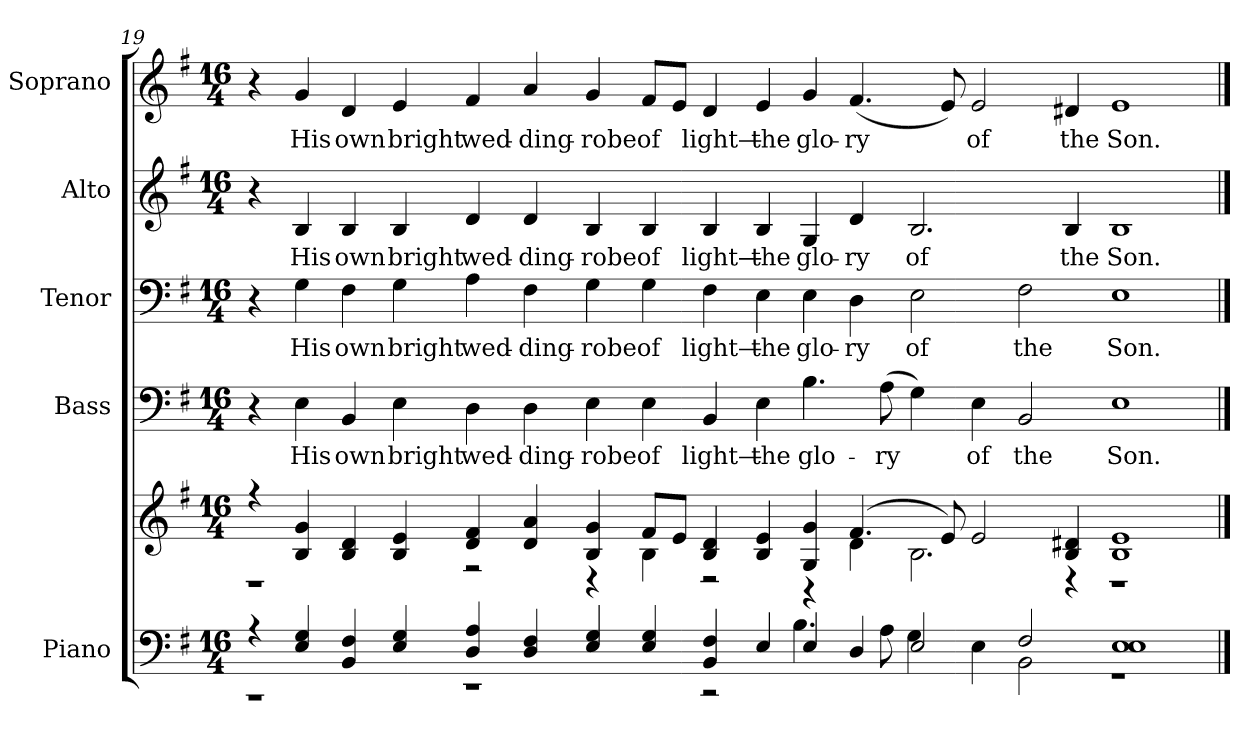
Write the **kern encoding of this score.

**kern	**kern	**kern	**text	**kern	**text	**kern	**text	**kern	**text
*part5	*part5	*part4	*part4	*part3	*part3	*part2	*part2	*part1	*part1
*staff6	*staff5	*staff4	*staff4	*staff3	*staff3	*staff2	*staff2	*staff1	*staff1
*I"Piano	*	*I"Bass	*	*I"Tenor	*	*I"Alto	*	*I"Soprano	*
*I'Pno.	*	*I'B.	*	*I'T.	*	*I'A.	*	*I'S.	*
!!LO:PB:g=z
*clefF4	*clefG2	*clefF4	*	*clefF4	*	*clefG2	*	*clefG2	*
*k[f#]	*k[f#]	*k[f#]	*	*k[f#]	*	*k[f#]	*	*k[f#]	*
*G:	*G:	*G:	*	*G:	*	*G:	*	*G:	*
*M16/4	*M16/4	*M16/4	*	*M16/4	*	*M16/4	*	*M16/4	*
=19	=19	=19	=19	=19	=19	=19	=19	=19	=19
*^	*^	*	*	*	*	*	*	*	*
4r	1r	4r	1r	4r	.	4r	.	4r	.	4r	.
!	!	!	!	!	!LO:LY:b:color=#000000	!	!	!	!	!	!
!	!	!	!	!	!	!	!LO:LY:b:color=#000000	!	!	!	!
!	!	!	!	!	!	!	!	!	!LO:LY:b:color=#000000	!	!
!	!	!	!	!	!	!	!	!	!	!	!LO:LY:b:color=#000000
4Ei/ 4Gi	.	4Bi/ 4gi	.	4Ei\	His	4Gi\	His	4Bi/	His	4gi/	His
!	!	!	!	!	!LO:LY:b:color=#000000	!	!	!	!	!	!
!	!	!	!	!	!	!	!LO:LY:b:color=#000000	!	!	!	!
!	!	!	!	!	!	!	!	!	!LO:LY:b:color=#000000	!	!
!	!	!	!	!	!	!	!	!	!	!	!LO:LY:b:color=#000000
4BBi/ 4F#i	.	4Bi/ 4di	.	4BBi/	own	4F#i\	own	4Bi/	own	4di/	own
!	!	!	!	!	!LO:LY:b:color=#000000	!	!	!	!	!	!
!	!	!	!	!	!	!	!LO:LY:b:color=#000000	!	!	!	!
!	!	!	!	!	!	!	!	!	!LO:LY:b:color=#000000	!	!
!	!	!	!	!	!	!	!	!	!	!	!LO:LY:b:color=#000000
4Ei/ 4Gi	.	4Bi/ 4ei	.	4Ei\	bright	4Gi\	bright	4Bi/	bright	4ei/	bright
!	!	!	!	!	!LO:LY:b:color=#000000	!	!	!	!	!	!
!	!	!	!	!	!	!	!LO:LY:b:color=#000000	!	!	!	!
!	!	!	!	!	!	!	!	!	!LO:LY:b:color=#000000	!	!
!	!	!	!	!	!	!	!	!	!	!	!LO:LY:b:color=#000000
4Di/ 4Ai	1r	4di/ 4f#i	2r	4Di\	wed-	4Ai\	wed-	4di/	wed-	4f#i/	wed-
!	!	!	!	!	!LO:LY:b:color=#000000	!	!	!	!	!	!
!	!	!	!	!	!	!	!LO:LY:b:color=#000000	!	!	!	!
!	!	!	!	!	!	!	!	!	!LO:LY:b:color=#000000	!	!
!	!	!	!	!	!	!	!	!	!	!	!LO:LY:b:color=#000000
4Di/ 4F#i	.	4di/ 4ai	.	4Di\	-ding-	4F#i\	-ding-	4di/	-ding-	4ai/	-ding-
!	!	!	!	!	!LO:LY:b:color=#000000	!	!	!	!	!	!
!	!	!	!	!	!	!	!LO:LY:b:color=#000000	!	!	!	!
!	!	!	!	!	!	!	!	!	!LO:LY:b:color=#000000	!	!
!	!	!	!	!	!	!	!	!	!	!	!LO:LY:b:color=#000000
4Ei/ 4Gi	.	4Bi/ 4gi	4r	4Ei\	-robe	4Gi\	-robe	4Bi/	-robe	4gi/	-robe
!	!	!	!	!	!LO:LY:b:color=#000000	!	!	!	!	!	!
!	!	!	!	!	!	!	!LO:LY:b:color=#000000	!	!	!	!
!	!	!	!	!	!	!	!	!	!LO:LY:b:color=#000000	!	!
!	!	!	!	!	!	!	!	!	!	!	!LO:LY:b:color=#000000
4Ei/ 4Gi	.	8f#i/L	4Bi\	4Ei\	of	4Gi\	of	4Bi/	of	8f#i/L	of
.	.	8ei/J	.	.	.	.	.	.	.	8ei/J	.
!	!	!	!	!	!LO:LY:b:color=#000000	!	!	!	!	!	!
!	!	!	!	!	!	!	!LO:LY:b:color=#000000	!	!	!	!
!	!	!	!	!	!	!	!	!	!LO:LY:b:color=#000000	!	!
!	!	!	!	!	!	!	!	!	!	!	!LO:LY:b:color=#000000
4BBi/ 4F#i	2r	4Bi/ 4di	2r	4BBi/	light—	4F#i\	light—	4Bi/	light—	4di/	light—
!	!	!	!	!	!LO:LY:b:color=#000000	!	!	!	!	!	!
!	!	!	!	!	!	!	!LO:LY:b:color=#000000	!	!	!	!
!	!	!	!	!	!	!	!	!	!LO:LY:b:color=#000000	!	!
!	!	!	!	!	!	!	!	!	!	!	!LO:LY:b:color=#000000
4Ei/	.	4Bi/ 4ei	.	4Ei\	the	4Ei\	the	4Bi/	the	4ei/	the
!	!	!	!	!	!LO:LY:b:color=#000000	!	!	!	!	!	!
!	!	!	!	!	!	!	!LO:LY:b:color=#000000	!	!	!	!
!	!	!	!	!	!	!	!	!	!LO:LY:b:color=#000000	!	!
!	!	!	!	!	!	!	!	!	!	!	!LO:LY:b:color=#000000
4Ei/	4.Bi\	4Gi/ 4gi	4r	4.Bi\	glo-	4Ei\	glo-	4Gi/	glo-	4gi/	glo-
!	!	!	!	!	!	!	!LO:LY:b:color=#000000	!	!	!	!
!	!	!	!	!	!	!	!	!	!LO:LY:b:color=#000000	!	!
!	!	!	!	!	!	!	!	!	!	!	!LO:LY:b:color=#000000
4Di/	.	(4.f#i/	4di\	.	.	4Di\	ry	4di/	-ry	(4.f#i/	ry
!	!	!	!	!	!LO:LY:b:color=#000000	!	!	!	!	!	!
.	8Ai\	.	.	(8Ai\	-ry	.	.	.	.	.	.
!	!	!	!	!	!	!	!LO:LY:b:color=#000000	!	!	!	!
!	!	!	!	!	!	!	!	!	!LO:LY:b:color=#000000	!	!
2Ei/	4Gi\	.	2.Bi\	4Gi\)	.	2Ei\	of	2.Bi/	of	.	.
.	.	8ei/)	.	.	.	.	.	.	.	8ei/)	.
!	!	!	!	!	!LO:LY:b:color=#000000	!	!	!	!	!	!
!	!	!	!	!	!	!	!	!	!	!	!LO:LY:b:color=#000000
.	4Ei\	2ei/	.	4Ei\	of	.	.	.	.	2ei/	of
!	!	!	!	!	!LO:LY:b:color=#000000	!	!	!	!	!	!
!	!	!	!	!	!	!	!LO:LY:b:color=#000000	!	!	!	!
2F#i/	2BBi\	.	.	2BBi/	the	2F#i\	the	.	.	.	.
!	!	!	!	!	!	!	!	!	!LO:LY:b:color=#000000	!	!
!	!	!	!	!	!	!	!	!	!	!	!LO:LY:b:color=#000000
.	.	4Bi/ 4d#Xi	4r	.	.	.	.	4Bi/	the	4d#Xi/	the
!	!	!	!	!	!LO:LY:b:color=#000000	!	!	!	!	!	!
!	!	!	!	!	!	!	!LO:LY:b:color=#000000	!	!	!	!
!	!	!	!	!	!	!	!	!	!LO:LY:b:color=#000000	!	!
!	!	!	!	!	!	!	!	!	!	!	!LO:LY:b:color=#000000
1Ei 1Ei	1r	1Bi 1ei	1r	1Ei	Son.	1Ei	Son.	1Bi	Son.	1ei	Son.
*v	*v	*	*	*	*	*	*	*	*	*	*
*	*v	*v	*	*	*	*	*	*	*	*
==	==	==	==	==	==	==	==	==	==
*-	*-	*-	*-	*-	*-	*-	*-	*-	*-
